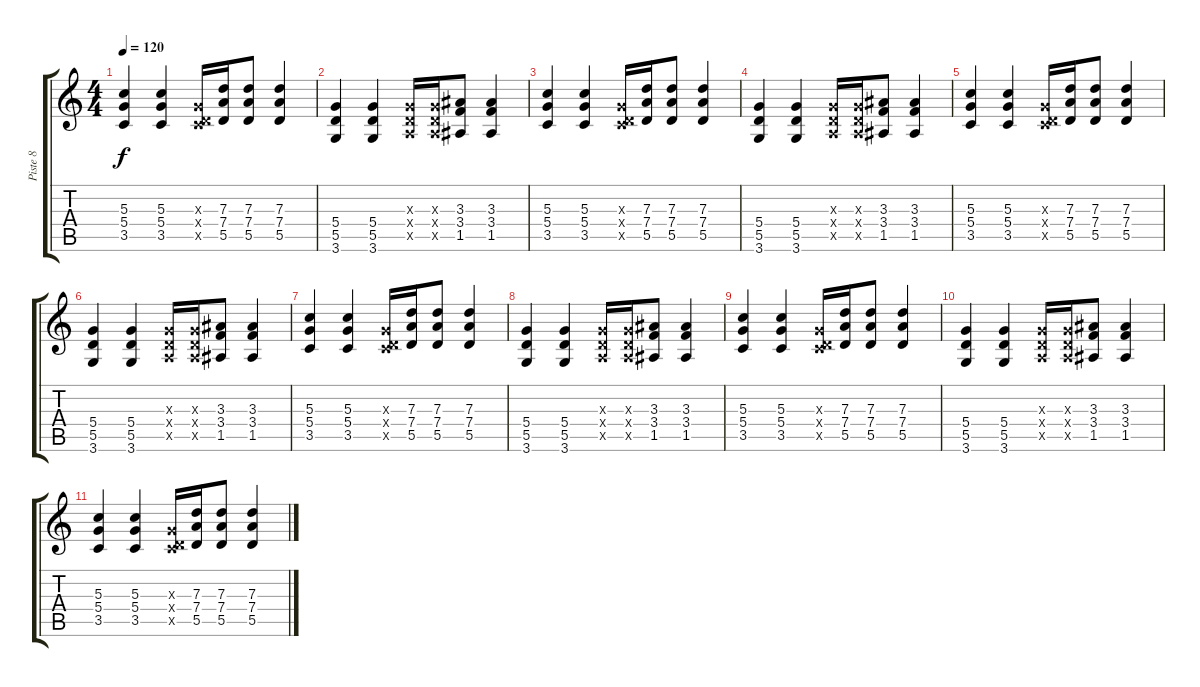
\track ("Piste 8" "Piste 8") {instrument overdrivenguitar}
\staff {score tabs}
\tuning (E4 B3 G3 D3 A2 E2) {hide}
\ts (4 4)
\tempo 120
\clef g2
\ks c
(5.3 5.4 3.5).4{dy f} (5.3 5.4 3.5).4 (0.3{x} 0.4{x} 3.5{x}).16 (7.3 7.4 5.5).16 (7.3 7.4 5.5).8 (7.3 7.4 5.5).4 |
(5.4 5.5 3.6).4 (5.4 5.5 3.6).4 (0.3{x} 0.4{x} 0.5{x}).16 (0.3{x} 0.4{x} 0.5{x}).16 (3.3 3.4 1.5).8 (3.3 3.4 1.5).4 |
(5.3 5.4 3.5).4 (5.3 5.4 3.5).4 (0.3{x} 0.4{x} 3.5{x}).16 (7.3 7.4 5.5).16 (7.3 7.4 5.5).8 (7.3 7.4 5.5).4 |
(5.4 5.5 3.6).4 (5.4 5.5 3.6).4 (0.3{x} 0.4{x} 0.5{x}).16 (0.3{x} 0.4{x} 0.5{x}).16 (3.3 3.4 1.5).8 (3.3 3.4 1.5).4 |
(5.3 5.4 3.5).4 (5.3 5.4 3.5).4 (0.3{x} 0.4{x} 3.5{x}).16 (7.3 7.4 5.5).16 (7.3 7.4 5.5).8 (7.3 7.4 5.5).4 |
(5.4 5.5 3.6).4 (5.4 5.5 3.6).4 (0.3{x} 0.4{x} 0.5{x}).16 (0.3{x} 0.4{x} 0.5{x}).16 (3.3 3.4 1.5).8 (3.3 3.4 1.5).4 |
(5.3 5.4 3.5).4 (5.3 5.4 3.5).4 (0.3{x} 0.4{x} 3.5{x}).16 (7.3 7.4 5.5).16 (7.3 7.4 5.5).8 (7.3 7.4 5.5).4 |
(5.4 5.5 3.6).4 (5.4 5.5 3.6).4 (0.3{x} 0.4{x} 0.5{x}).16 (0.3{x} 0.4{x} 0.5{x}).16 (3.3 3.4 1.5).8 (3.3 3.4 1.5).4 |
(5.3 5.4 3.5).4 (5.3 5.4 3.5).4 (0.3{x} 0.4{x} 3.5{x}).16 (7.3 7.4 5.5).16 (7.3 7.4 5.5).8 (7.3 7.4 5.5).4 |
(5.4 5.5 3.6).4 (5.4 5.5 3.6).4 (0.3{x} 0.4{x} 0.5{x}).16 (0.3{x} 0.4{x} 0.5{x}).16 (3.3 3.4 1.5).8 (3.3 3.4 1.5).4 |
(5.3 5.4 3.5).4 (5.3 5.4 3.5).4 (0.3{x} 0.4{x} 3.5{x}).16 (7.3 7.4 5.5).16 (7.3 7.4 5.5).8 (7.3 7.4 5.5).4
